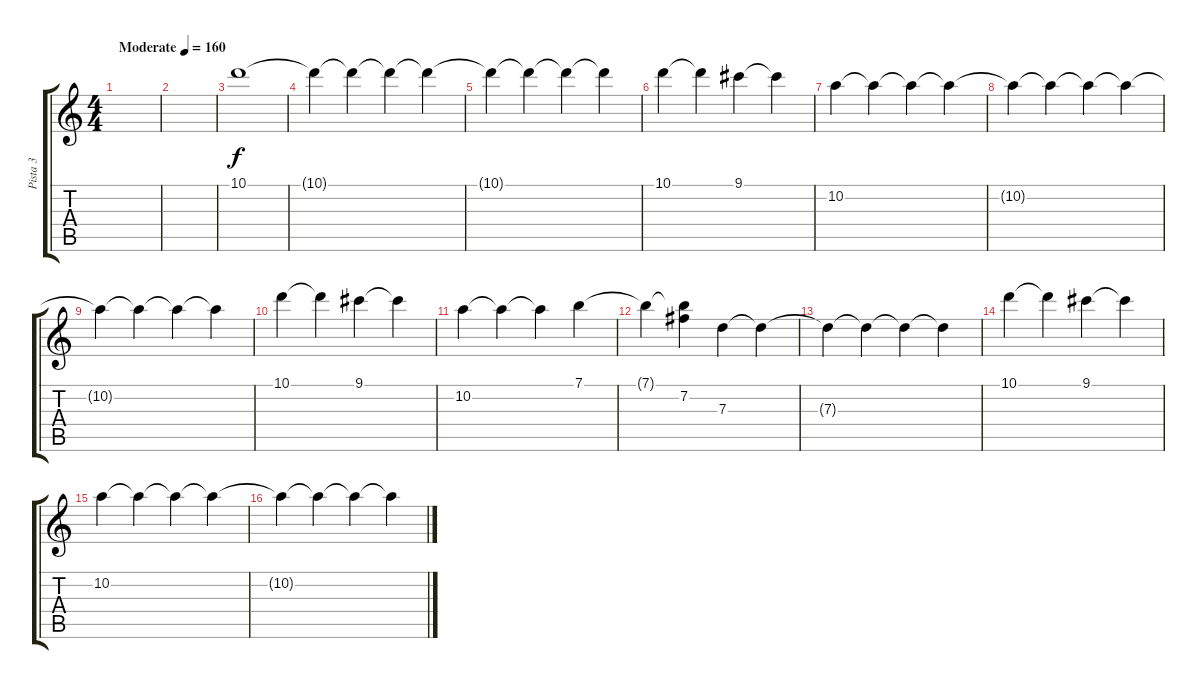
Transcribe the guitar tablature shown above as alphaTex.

\track ("Pista 3" "Pista 3") {instrument distortionguitar}
\staff {score tabs}
\tuning (E4 B3 G3 D3 A2 D2) {hide}
\ts (4 4)
\tempo (160 "Moderate")
\clef g2
\ks c
|
|
10.1.1{volume 3} |
10.1{t}.4 10.1{t}.4 10.1{t}.4 10.1{t}.4 |
10.1{t}.4 10.1{t}.4 10.1{t}.4 10.1{t}.4 |
10.1.4{volume 13} 10.1{t}.4 9.1.4 9.1{t}.4 |
10.2.4 10.2{t}.4{volume 5} 10.2{t}.4 10.2{t}.4 |
10.2{t}.4 10.2{t}.4 10.2{t}.4 10.2{t}.4 |
10.2{t}.4 10.2{t}.4 10.2{t}.4 10.2{t}.4 |
10.1.4{volume 13} 10.1{t}.4 9.1.4 9.1{t}.4 |
10.2.4 10.2{t}.4 10.2{t}.4 7.1.4 |
7.1{t}.4 (7.1{t} 7.2).4 7.3.4{volume 8} 7.3{t}.4 |
7.3{t}.4 7.3{t}.4 7.3{t}.4 7.3{t}.4 |
10.1.4{volume 13} 10.1{t}.4 9.1.4 9.1{t}.4 |
10.2.4 10.2{t}.4 10.2{t}.4{volume 0} 10.2{t}.4 |
10.2{t}.4 10.2{t}.4 10.2{t}.4 10.2{t}.4
